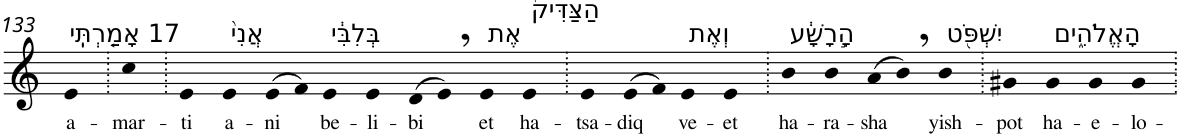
**kern	**text
*part1	*part1
*staff1	*staff1
*I"Piano	*
*I'Pno	*
!!LO:PB:g=z
*clefG2	*
*k[]	*
=133	=133
!LO:TX:a:t=17 אָמַ֤רְתִּֽי	!
!	!LO:LY:b
4e	a-
=134.	=134.
!	!LO:LY:b
4cc	-mar-
=135.	=135.
!	!LO:LY:b
4e	-ti
!LO:TX:a:t=אֲנִי֙	!
!	!LO:LY:b
4e	a-
!	!LO:LY:b
(>8e	-ni
8f)	.
!LO:TX:a:t=בְּלִבִּ֔י	!
!	!LO:LY:b
4e	be-
!	!LO:LY:b
4e	-li-
!	!LO:LY:b
(>8d	-bi
8e,)	.
!LO:TX:a:t=אֶת	!
!	!LO:LY:b
4e	et
!LO:TX:a:t=הַצַּדִּיק֙	!
!	!LO:LY:b
4e	ha-
=136.	=136.
!	!LO:LY:b
4e	-tsa-
!	!LO:LY:b
(>8e	-diq
8f)	.
!LO:TX:a:t=וְאֶת	!
!	!LO:LY:b
4e	ve-
!	!LO:LY:b
4e	-et
=137.	=137.
!LO:TX:a:t=הָ֣רָשָׁ֔ע	!
!	!LO:LY:b
4b	ha-
!	!LO:LY:b
4b	-ra-
!	!LO:LY:b
(>8a	-sha
8b,)	.
!LO:TX:a:t=יִשְׁפֹּ֖ט	!
!	!LO:LY:b
4b	yish-
=138.	=138.
!	!LO:LY:b
4g#X	-pot
!LO:TX:a:t=הָאֱלֹהִ֑ים	!
!	!LO:LY:b
4g#	ha-
!	!LO:LY:b
4g#	-e-
!	!LO:LY:b
4g#	-lo-
=.	=.
*-	*-
